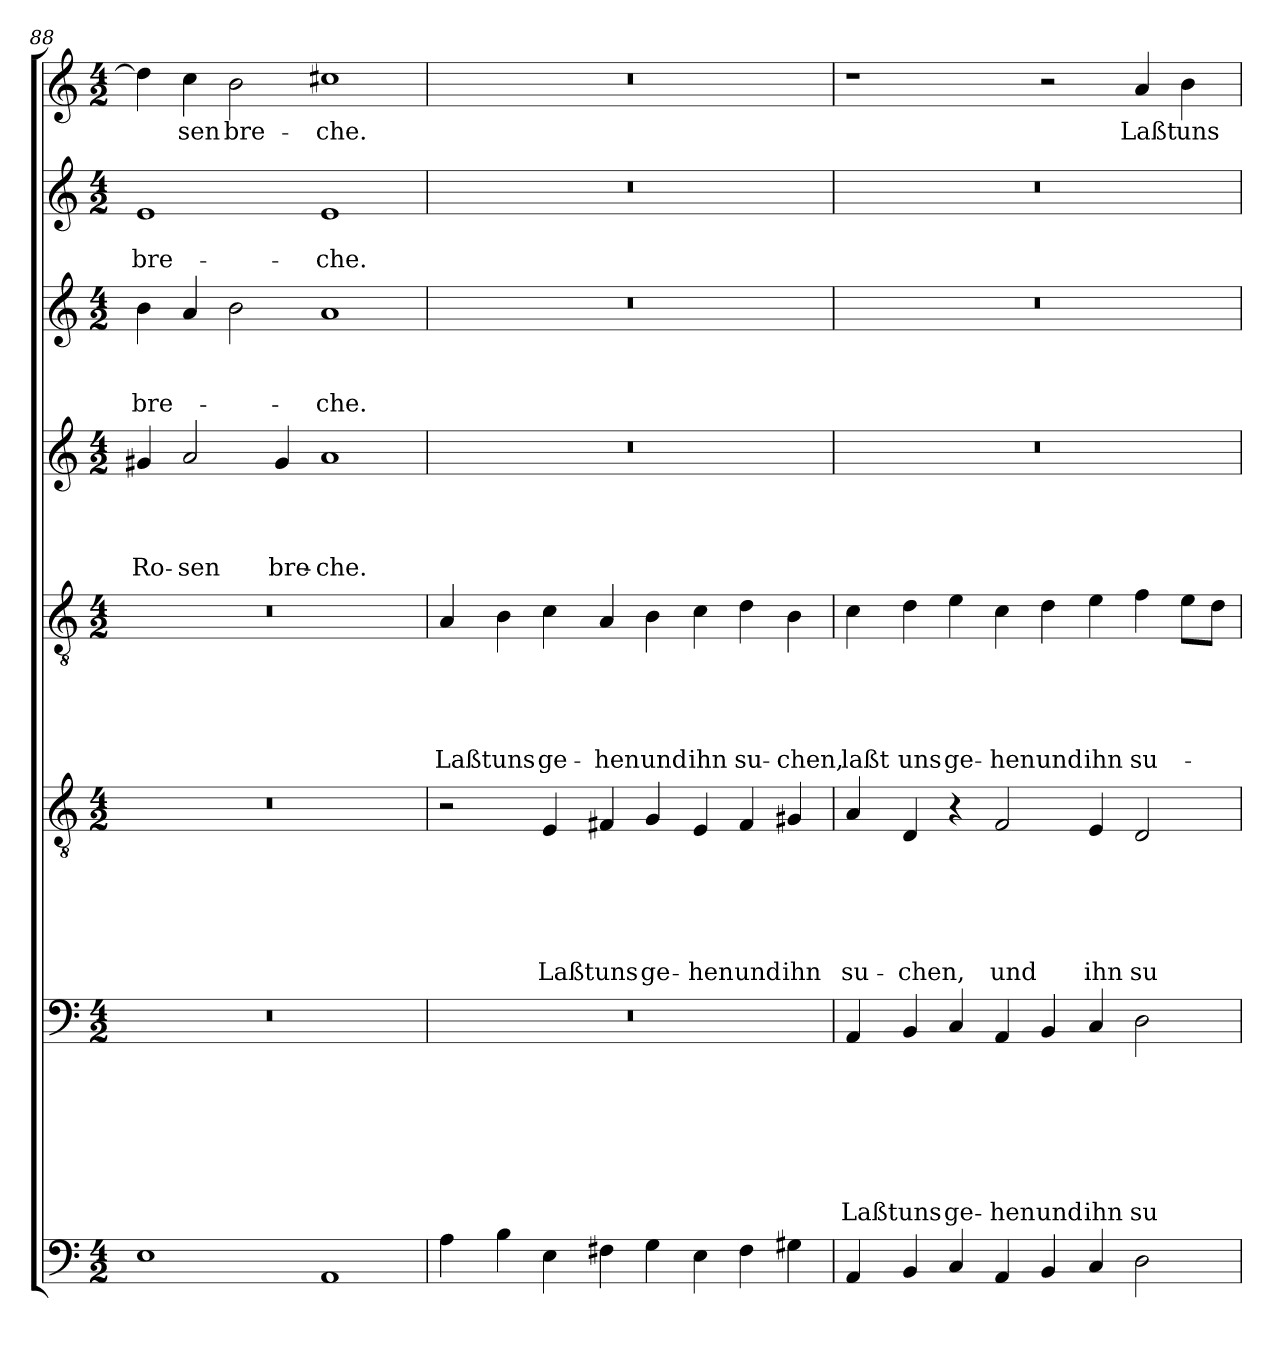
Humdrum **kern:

**kern	**kern	**text	**text	**text	**text	**text	**text	**text	**kern	**text	**text	**text	**text	**text	**text	**kern	**text	**text	**text	**text	**text	**kern	**text	**text	**text	**text	**kern	**text	**text	**text	**kern	**text	**text	**kern	**text
*part8	*part7	*part7	*part7	*part7	*part7	*part7	*part7	*part7	*part6	*part6	*part6	*part6	*part6	*part6	*part6	*part5	*part5	*part5	*part5	*part5	*part5	*part4	*part4	*part4	*part4	*part4	*part3	*part3	*part3	*part3	*part2	*part2	*part2	*part1	*part1
*staff8	*staff7	*staff7	*staff7	*staff7	*staff7	*staff7	*staff7	*staff7	*staff6	*staff6	*staff6	*staff6	*staff6	*staff6	*staff6	*staff5	*staff5	*staff5	*staff5	*staff5	*staff5	*staff4	*staff4	*staff4	*staff4	*staff4	*staff3	*staff3	*staff3	*staff3	*staff2	*staff2	*staff2	*staff1	*staff1
*clefF4	*clefF4	*	*	*	*	*	*	*	*clefGv2	*	*	*	*	*	*	*clefGv2	*	*	*	*	*	*clefG2	*	*	*	*	*clefG2	*	*	*	*clefG2	*	*	*clefG2	*
*k[]	*k[]	*	*	*	*	*	*	*	*k[]	*	*	*	*	*	*	*k[]	*	*	*	*	*	*k[]	*	*	*	*	*k[]	*	*	*	*k[]	*	*	*k[]	*
*C:	*C:	*	*	*	*	*	*	*	*C:	*	*	*	*	*	*	*C:	*	*	*	*	*	*C:	*	*	*	*	*C:	*	*	*	*C:	*	*	*C:	*
*M4/2	*M4/2	*	*	*	*	*	*	*	*M4/2	*	*	*	*	*	*	*M4/2	*	*	*	*	*	*M4/2	*	*	*	*	*M4/2	*	*	*	*M4/2	*	*	*M4/2	*
=88	=88	=88	=88	=88	=88	=88	=88	=88	=88	=88	=88	=88	=88	=88	=88	=88	=88	=88	=88	=88	=88	=88	=88	=88	=88	=88	=88	=88	=88	=88	=88	=88	=88	=88	=88
!	!	!	!	!	!	!	!	!	!	!	!	!	!	!	!	!	!	!	!	!	!	!	!	!	!	!LO:LY:b	!	!	!	!LO:LY:b	!	!	!LO:LY:b	!	!
1E	0r	.	.	.	.	.	.	.	0r	.	.	.	.	.	.	0r	.	.	.	.	.	4g#X/	.	.	.	Ro-	4b\	.	.	bre-	1e	.	bre-	4dd\]	.
!	!	!	!	!	!	!	!	!	!	!	!	!	!	!	!	!	!	!	!	!	!	!	!	!	!	!LO:LY:b	!	!	!	!	!	!	!	!	!LO:LY:b
.	.	.	.	.	.	.	.	.	.	.	.	.	.	.	.	.	.	.	.	.	.	2a/	.	.	.	-sen	4a/	.	.	.	.	.	.	4cc\	-sen
!	!	!	!	!	!	!	!	!	!	!	!	!	!	!	!	!	!	!	!	!	!	!	!	!	!	!	!	!	!	!	!	!	!	!	!LO:LY:b
.	.	.	.	.	.	.	.	.	.	.	.	.	.	.	.	.	.	.	.	.	.	.	.	.	.	.	2b\	.	.	.	.	.	.	2b\	bre-
!	!	!	!	!	!	!	!	!	!	!	!	!	!	!	!	!	!	!	!	!	!	!	!	!	!	!LO:LY:b	!	!	!	!	!	!	!	!	!
.	.	.	.	.	.	.	.	.	.	.	.	.	.	.	.	.	.	.	.	.	.	4g#/	.	.	.	bre-	.	.	.	.	.	.	.	.	.
!	!	!	!	!	!	!	!	!	!	!	!	!	!	!	!	!	!	!	!	!	!	!	!	!	!	!LO:LY:b	!	!	!	!LO:LY:b	!	!	!LO:LY:b	!	!LO:LY:b
1AA	.	.	.	.	.	.	.	.	.	.	.	.	.	.	.	.	.	.	.	.	.	1a	.	.	.	-che.	1a	.	.	-che.	1e	.	-che.	1cc#X	-che.
=89	=89	=89	=89	=89	=89	=89	=89	=89	=89	=89	=89	=89	=89	=89	=89	=89	=89	=89	=89	=89	=89	=89	=89	=89	=89	=89	=89	=89	=89	=89	=89	=89	=89	=89	=89
!	!	!	!	!	!	!	!	!	!	!	!	!	!	!	!	!	!	!	!	!	!LO:LY:b	!	!	!	!	!	!	!	!	!	!	!	!	!	!
4A\	0r	.	.	.	.	.	.	.	2r	.	.	.	.	.	.	4A/	.	.	.	.	Laßt	0r	.	.	.	.	0r	.	.	.	0r	.	.	0r	.
!	!	!	!	!	!	!	!	!	!	!	!	!	!	!	!	!	!	!	!	!	!LO:LY:b	!	!	!	!	!	!	!	!	!	!	!	!	!	!
4B\	.	.	.	.	.	.	.	.	.	.	.	.	.	.	.	4B\	.	.	.	.	uns	.	.	.	.	.	.	.	.	.	.	.	.	.	.
!	!	!	!	!	!	!	!	!	!	!	!	!	!	!	!LO:LY:b	!	!	!	!	!	!LO:LY:b	!	!	!	!	!	!	!	!	!	!	!	!	!	!
4E\	.	.	.	.	.	.	.	.	4E/	.	.	.	.	.	Laßt	4c\	.	.	.	.	ge-	.	.	.	.	.	.	.	.	.	.	.	.	.	.
!	!	!	!	!	!	!	!	!	!	!	!	!	!	!	!LO:LY:b	!	!	!	!	!	!LO:LY:b	!	!	!	!	!	!	!	!	!	!	!	!	!	!
4F#X\	.	.	.	.	.	.	.	.	4F#X/	.	.	.	.	.	uns	4A/	.	.	.	.	-hen	.	.	.	.	.	.	.	.	.	.	.	.	.	.
!	!	!	!	!	!	!	!	!	!	!	!	!	!	!	!LO:LY:b	!	!	!	!	!	!LO:LY:b	!	!	!	!	!	!	!	!	!	!	!	!	!	!
4G\	.	.	.	.	.	.	.	.	4G/	.	.	.	.	.	ge-	4B\	.	.	.	.	und	.	.	.	.	.	.	.	.	.	.	.	.	.	.
!	!	!	!	!	!	!	!	!	!	!	!	!	!	!	!LO:LY:b	!	!	!	!	!	!LO:LY:b	!	!	!	!	!	!	!	!	!	!	!	!	!	!
4E\	.	.	.	.	.	.	.	.	4E/	.	.	.	.	.	-hen	4c\	.	.	.	.	ihn	.	.	.	.	.	.	.	.	.	.	.	.	.	.
!	!	!	!	!	!	!	!	!	!	!	!	!	!	!	!LO:LY:b	!	!	!	!	!	!LO:LY:b	!	!	!	!	!	!	!	!	!	!	!	!	!	!
4F#\	.	.	.	.	.	.	.	.	4F#/	.	.	.	.	.	und	4d\	.	.	.	.	su-	.	.	.	.	.	.	.	.	.	.	.	.	.	.
!	!	!	!	!	!	!	!	!	!	!	!	!	!	!	!LO:LY:b	!	!	!	!	!	!LO:LY:b	!	!	!	!	!	!	!	!	!	!	!	!	!	!
4G#X\	.	.	.	.	.	.	.	.	4G#X/	.	.	.	.	.	ihn	4B\	.	.	.	.	-chen,	.	.	.	.	.	.	.	.	.	.	.	.	.	.
!!LO:PB:g=z
=90	=90	=90	=90	=90	=90	=90	=90	=90	=90	=90	=90	=90	=90	=90	=90	=90	=90	=90	=90	=90	=90	=90	=90	=90	=90	=90	=90	=90	=90	=90	=90	=90	=90	=90	=90
!	!	!	!	!	!	!	!	!LO:LY:b	!	!	!	!	!	!	!LO:LY:b	!	!	!	!	!	!LO:LY:b	!	!	!	!	!	!	!	!	!	!	!	!	!	!
4AA/	4AA/	.	.	.	.	.	.	Laßt	4A/	.	.	.	.	.	su-	4c\	.	.	.	.	laßt	0r	.	.	.	.	0r	.	.	.	0r	.	.	1r	.
!	!	!	!	!	!	!	!	!LO:LY:b	!	!	!	!	!	!	!LO:LY:b	!	!	!	!	!	!LO:LY:b	!	!	!	!	!	!	!	!	!	!	!	!	!	!
4BB/	4BB/	.	.	.	.	.	.	uns	4D/	.	.	.	.	.	-chen,	4d\	.	.	.	.	uns	.	.	.	.	.	.	.	.	.	.	.	.	.	.
!	!	!	!	!	!	!	!	!LO:LY:b	!	!	!	!	!	!	!	!	!	!	!	!	!LO:LY:b	!	!	!	!	!	!	!	!	!	!	!	!	!	!
4C/	4C/	.	.	.	.	.	.	ge-	4r	.	.	.	.	.	.	4e\	.	.	.	.	ge-	.	.	.	.	.	.	.	.	.	.	.	.	.	.
!	!	!	!	!	!	!	!	!LO:LY:b	!	!	!	!	!	!	!LO:LY:b	!	!	!	!	!	!LO:LY:b	!	!	!	!	!	!	!	!	!	!	!	!	!	!
4AA/	4AA/	.	.	.	.	.	.	-hen	2F/	.	.	.	.	.	und	4c\	.	.	.	.	-hen	.	.	.	.	.	.	.	.	.	.	.	.	.	.
!	!	!	!	!	!	!	!	!LO:LY:b	!	!	!	!	!	!	!	!	!	!	!	!	!LO:LY:b	!	!	!	!	!	!	!	!	!	!	!	!	!	!
4BB/	4BB/	.	.	.	.	.	.	und	.	.	.	.	.	.	.	4d\	.	.	.	.	und	.	.	.	.	.	.	.	.	.	.	.	.	2r	.
!	!	!	!	!	!	!	!	!LO:LY:b	!	!	!	!	!	!	!LO:LY:b	!	!	!	!	!	!LO:LY:b	!	!	!	!	!	!	!	!	!	!	!	!	!	!
4C/	4C/	.	.	.	.	.	.	ihn	4E/	.	.	.	.	.	ihn	4e\	.	.	.	.	ihn	.	.	.	.	.	.	.	.	.	.	.	.	.	.
!	!	!	!	!	!	!	!	!LO:LY:b	!	!	!	!	!	!	!LO:LY:b	!	!	!	!	!	!LO:LY:b	!	!	!	!	!	!	!	!	!	!	!	!	!	!LO:LY:b
2D\	2D\	.	.	.	.	.	.	su-	2D/	.	.	.	.	.	su-	4f\	.	.	.	.	su-	.	.	.	.	.	.	.	.	.	.	.	.	4a/	Laßt
!	!	!	!	!	!	!	!	!	!	!	!	!	!	!	!	!	!	!	!	!	!	!	!	!	!	!	!	!	!	!	!	!	!	!	!LO:LY:b
.	.	.	.	.	.	.	.	.	.	.	.	.	.	.	.	8e\L	.	.	.	.	.	.	.	.	.	.	.	.	.	.	.	.	.	4b\	uns
.	.	.	.	.	.	.	.	.	.	.	.	.	.	.	.	8d\J	.	.	.	.	.	.	.	.	.	.	.	.	.	.	.	.	.	.	.
=	=	=	=	=	=	=	=	=	=	=	=	=	=	=	=	=	=	=	=	=	=	=	=	=	=	=	=	=	=	=	=	=	=	=	=
*-	*-	*-	*-	*-	*-	*-	*-	*-	*-	*-	*-	*-	*-	*-	*-	*-	*-	*-	*-	*-	*-	*-	*-	*-	*-	*-	*-	*-	*-	*-	*-	*-	*-	*-	*-
